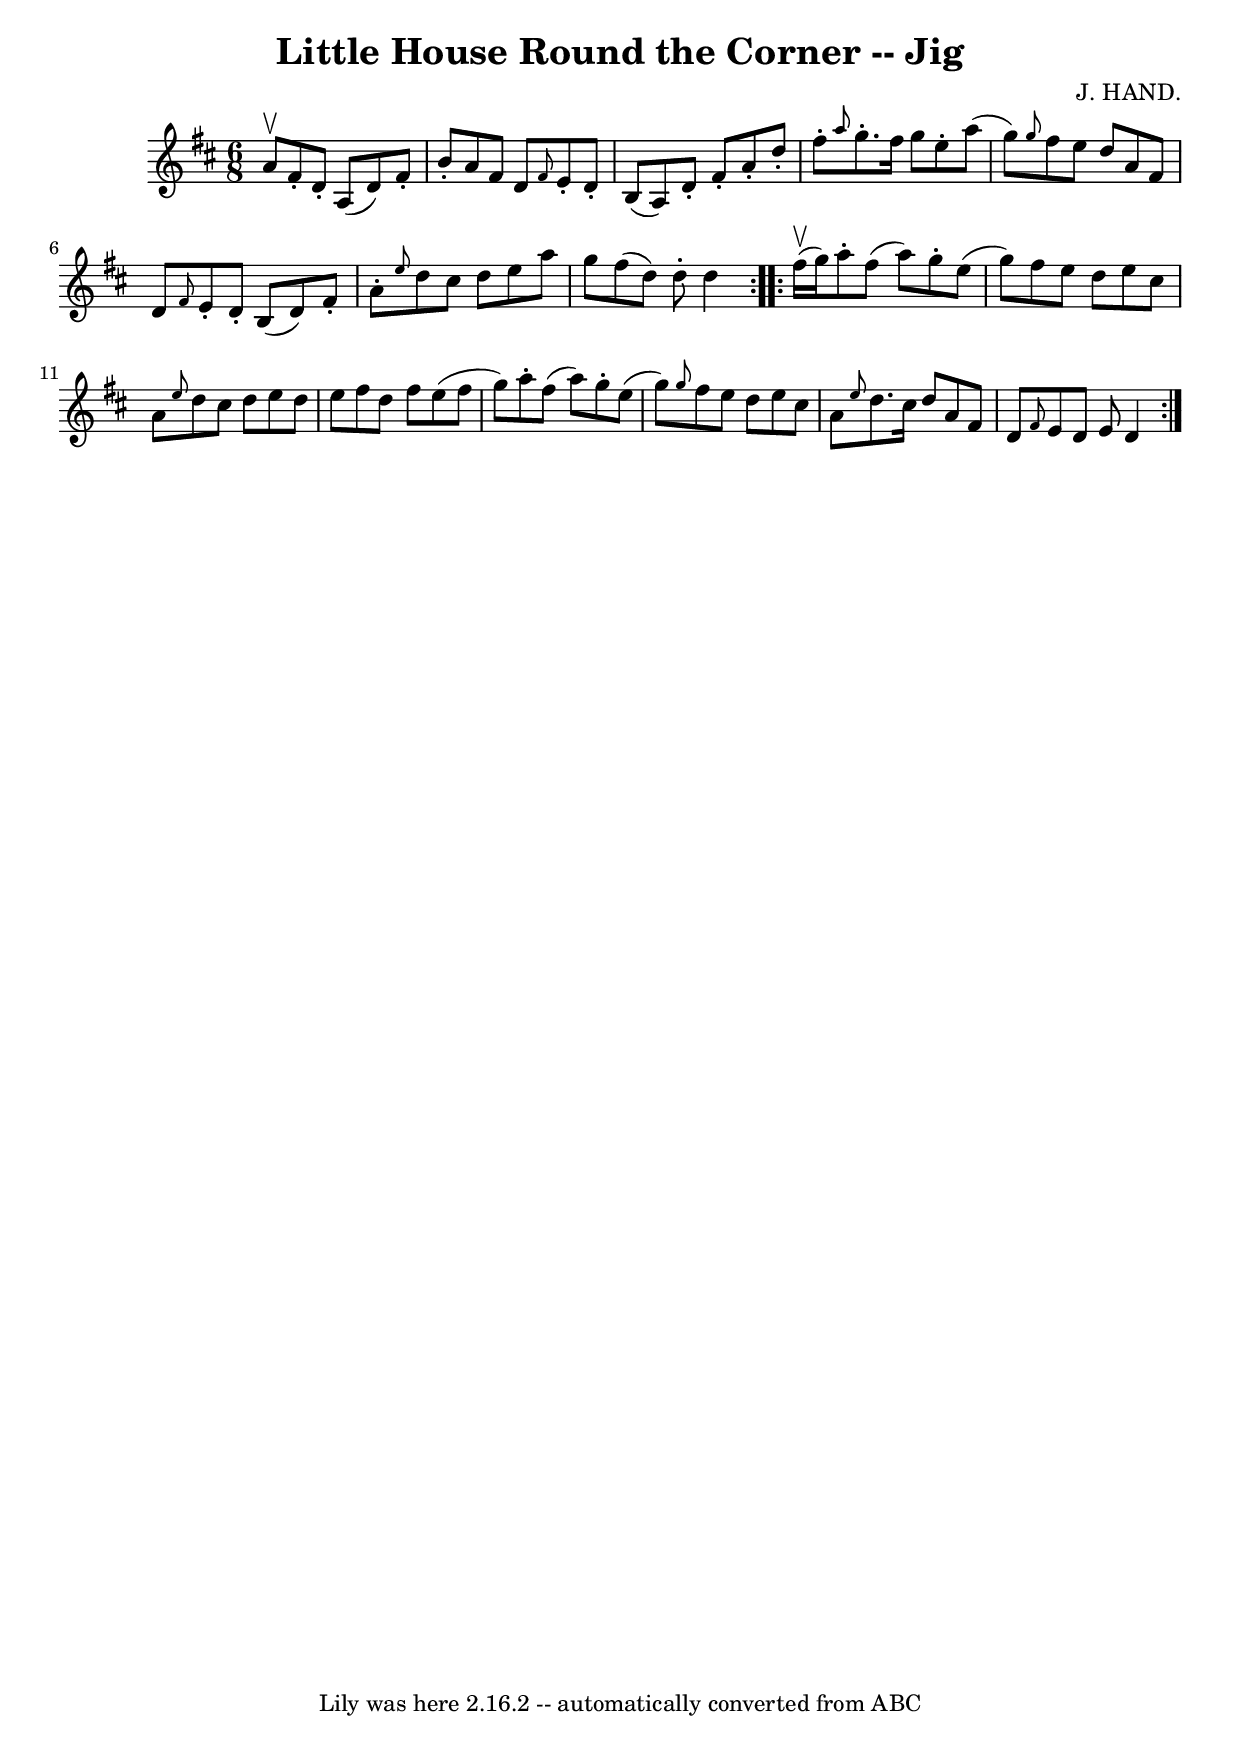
\version "2.7.40"
\include "Mammoth.ily"
\header {
	%% book = "Ryan's Mammoth Collection"
	composer = "J. HAND."
	crossRefNumber = "1"
	footnotes = "\\\\457"
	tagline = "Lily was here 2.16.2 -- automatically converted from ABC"
	title = "Little House Round the Corner -- Jig"
}
voicedefault =  {
\set Score.defaultBarType = "empty"

\repeat volta 2 {
\time 6/8 \key d \major a'8^\upbow |
 fis'8 -. d'8 -. a8 (
d'8) fis'8 -. b'8 -.   |
 a'8 fis'8 d'8  \grace { fis'8 
 } e'8 -. d'8 -. b8 (|
 a8) d'8 -. fis'8 -. a'8 -.   
d''8 -. fis''8 -.   |
 \grace { a''8  } g''8. -. fis''16 g''8 
 e''8 -. a''8 (g''8)   |
     \grace { g''8  } fis''8    
e''8 d''8 a'8 fis'8 d'8    |
 \grace { fis'8  } e'8 -.   
d'8 -. b8 (d'8) fis'8 -. a'8 -.   |
 \grace { e''8  }   
d''8 cis''8 d''8 e''8 a''8 g''8    |
 fis''8 (d''8  
-) d''8 -. d''4    }     \repeat volta 2 { fis''16^\upbow(g''16) 
|
 a''8 -. fis''8 (a''8) g''8 -. e''8 (g''8)   
|
 fis''8 e''8 d''8 e''8 cis''8 a'8    |
 
\grace { e''8  } d''8 cis''8 d''8 e''8 d''8 e''8    
|
 fis''8 d''8 fis''8 e''8 (fis''8 g''8)   |
   
 a''8 -. fis''8 (a''8) g''8 -. e''8 (g''8)   |
 
\grace { g''8  } fis''8 e''8 d''8 e''8 cis''8 a'8    
|
 \grace { e''8  } d''8. cis''16 d''8 a'8 fis'8 d'8  
  |
 \grace { fis'8  } e'8 d'8 e'8 d'4    }   
}

\score{
    <<

	\context Staff="default"
	{
	    \voicedefault 
	}

    >>
	\layout {
	}
	\midi {}
}
